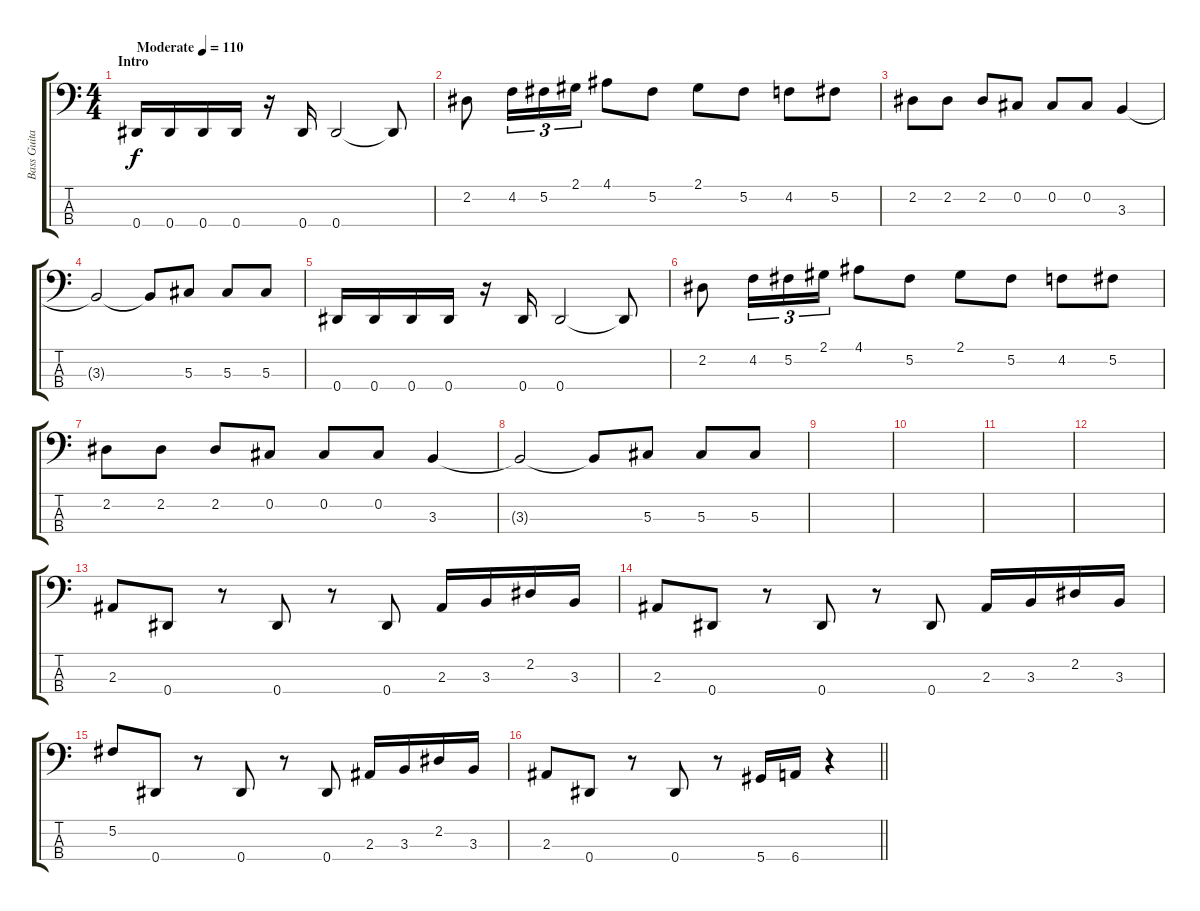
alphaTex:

\track ("Bass Guitar" "Bass Guita") {instrument electricbassfinger}
\staff {score tabs}
\tuning (Gb2 Db2 Ab1 Eb1) {hide}
\ts (4 4)
\section ("" "Intro")
\tempo (110 "Moderate")
\clef f4
\ks c
0.4.16{dy f instrument electricbassfinger} 0.4.16 0.4.16 0.4.16 r.16 0.4.16 0.4.2 0.4{t}.8 |
2.2.8 4.2.16{tu (3 2)} 5.2.16{tu (3 2)} 2.1.16{tu (3 2)} 4.1.8 5.2.8 2.1.8 5.2.8 4.2.8 5.2.8 |
2.2.8 2.2.8 2.2.8 0.2.8 0.2.8 0.2.8 3.3.4 |
3.3{t}.2 3.3{t}.8 5.3.8 5.3.8 5.3.8 |
0.4.16 0.4.16 0.4.16 0.4.16 r.16 0.4.16 0.4.2 0.4{t}.8 |
2.2.8 4.2.16{tu (3 2)} 5.2.16{tu (3 2)} 2.1.16{tu (3 2)} 4.1.8 5.2.8 2.1.8 5.2.8 4.2.8 5.2.8 |
2.2.8 2.2.8 2.2.8 0.2.8 0.2.8 0.2.8 3.3.4 |
3.3{t}.2 3.3{t}.8 5.3.8 5.3.8 5.3.8 |
|
|
|
|
2.3.8 0.4.8 r.8 0.4.8 r.8 0.4.8 2.3.16 3.3.16 2.2.16 3.3.16 |
2.3.8 0.4.8 r.8 0.4.8 r.8 0.4.8 2.3.16 3.3.16 2.2.16 3.3.16 |
5.2.8 0.4.8 r.8 0.4.8 r.8 0.4.8 2.3.16 3.3.16 2.2.16 3.3.16 |
\barLineRight lightlight
2.3.8 0.4.8 r.8 0.4.8 r.8 5.4.16 6.4.16 r.4
